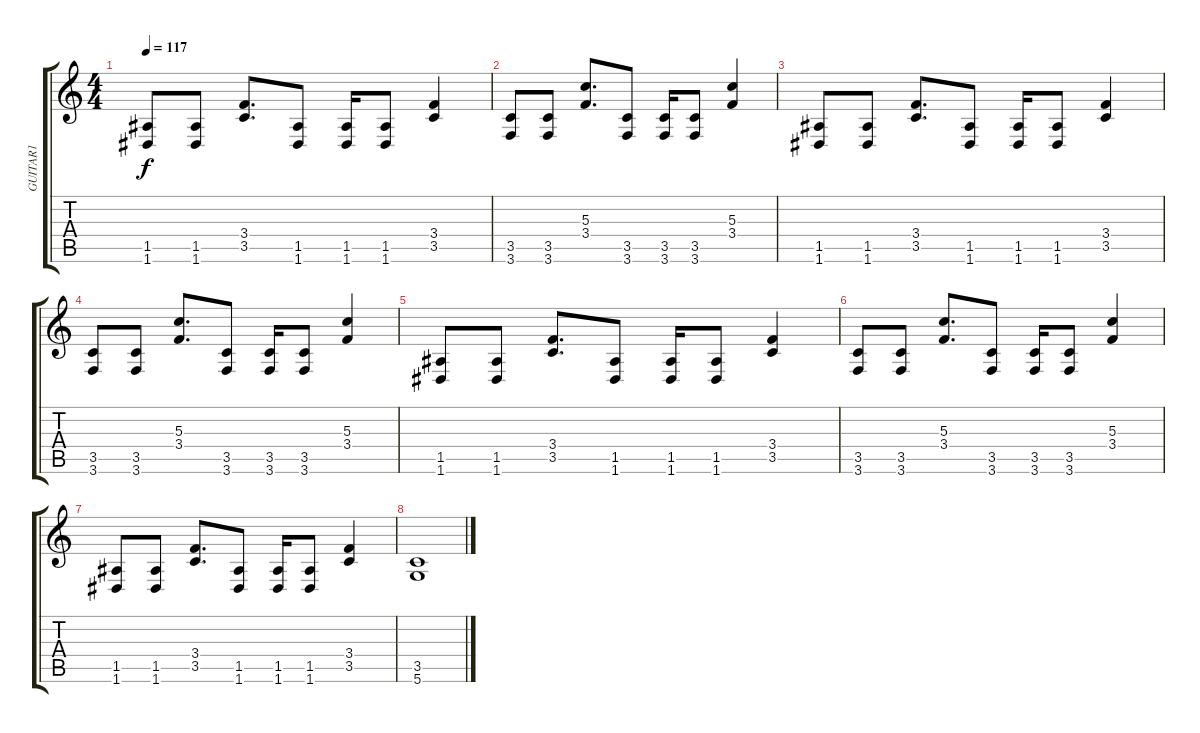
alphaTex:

\track ("GUITAR1" "GUITAR1") {instrument distortionguitar}
\staff {score tabs}
\tuning (E4 B3 G3 D3 A2 D2) {hide}
\ts (4 4)
\tempo 117
\clef g2
\ks c
(1.5 1.6).8{dy f} (1.5 1.6).8 (3.4 3.5).8{d} (1.5 1.6).8 (1.5 1.6).16 (1.5 1.6).8 (3.4 3.5).4 |
(3.5 3.6).8 (3.5 3.6).8 (5.3 3.4).8{d} (3.5 3.6).8 (3.5 3.6).16 (3.5 3.6).8 (5.3 3.4).4 |
(1.5 1.6).8 (1.5 1.6).8 (3.4 3.5).8{d} (1.5 1.6).8 (1.5 1.6).16 (1.5 1.6).8 (3.4 3.5).4 |
(3.5 3.6).8 (3.5 3.6).8 (5.3 3.4).8{d} (3.5 3.6).8 (3.5 3.6).16 (3.5 3.6).8 (5.3 3.4).4 |
(1.5 1.6).8 (1.5 1.6).8 (3.4 3.5).8{d} (1.5 1.6).8 (1.5 1.6).16 (1.5 1.6).8 (3.4 3.5).4 |
(3.5 3.6).8 (3.5 3.6).8 (5.3 3.4).8{d} (3.5 3.6).8 (3.5 3.6).16 (3.5 3.6).8 (5.3 3.4).4 |
(1.5 1.6).8 (1.5 1.6).8 (3.4 3.5).8{d} (1.5 1.6).8 (1.5 1.6).16 (1.5 1.6).8 (3.4 3.5).4 |
(3.5 5.6).1
